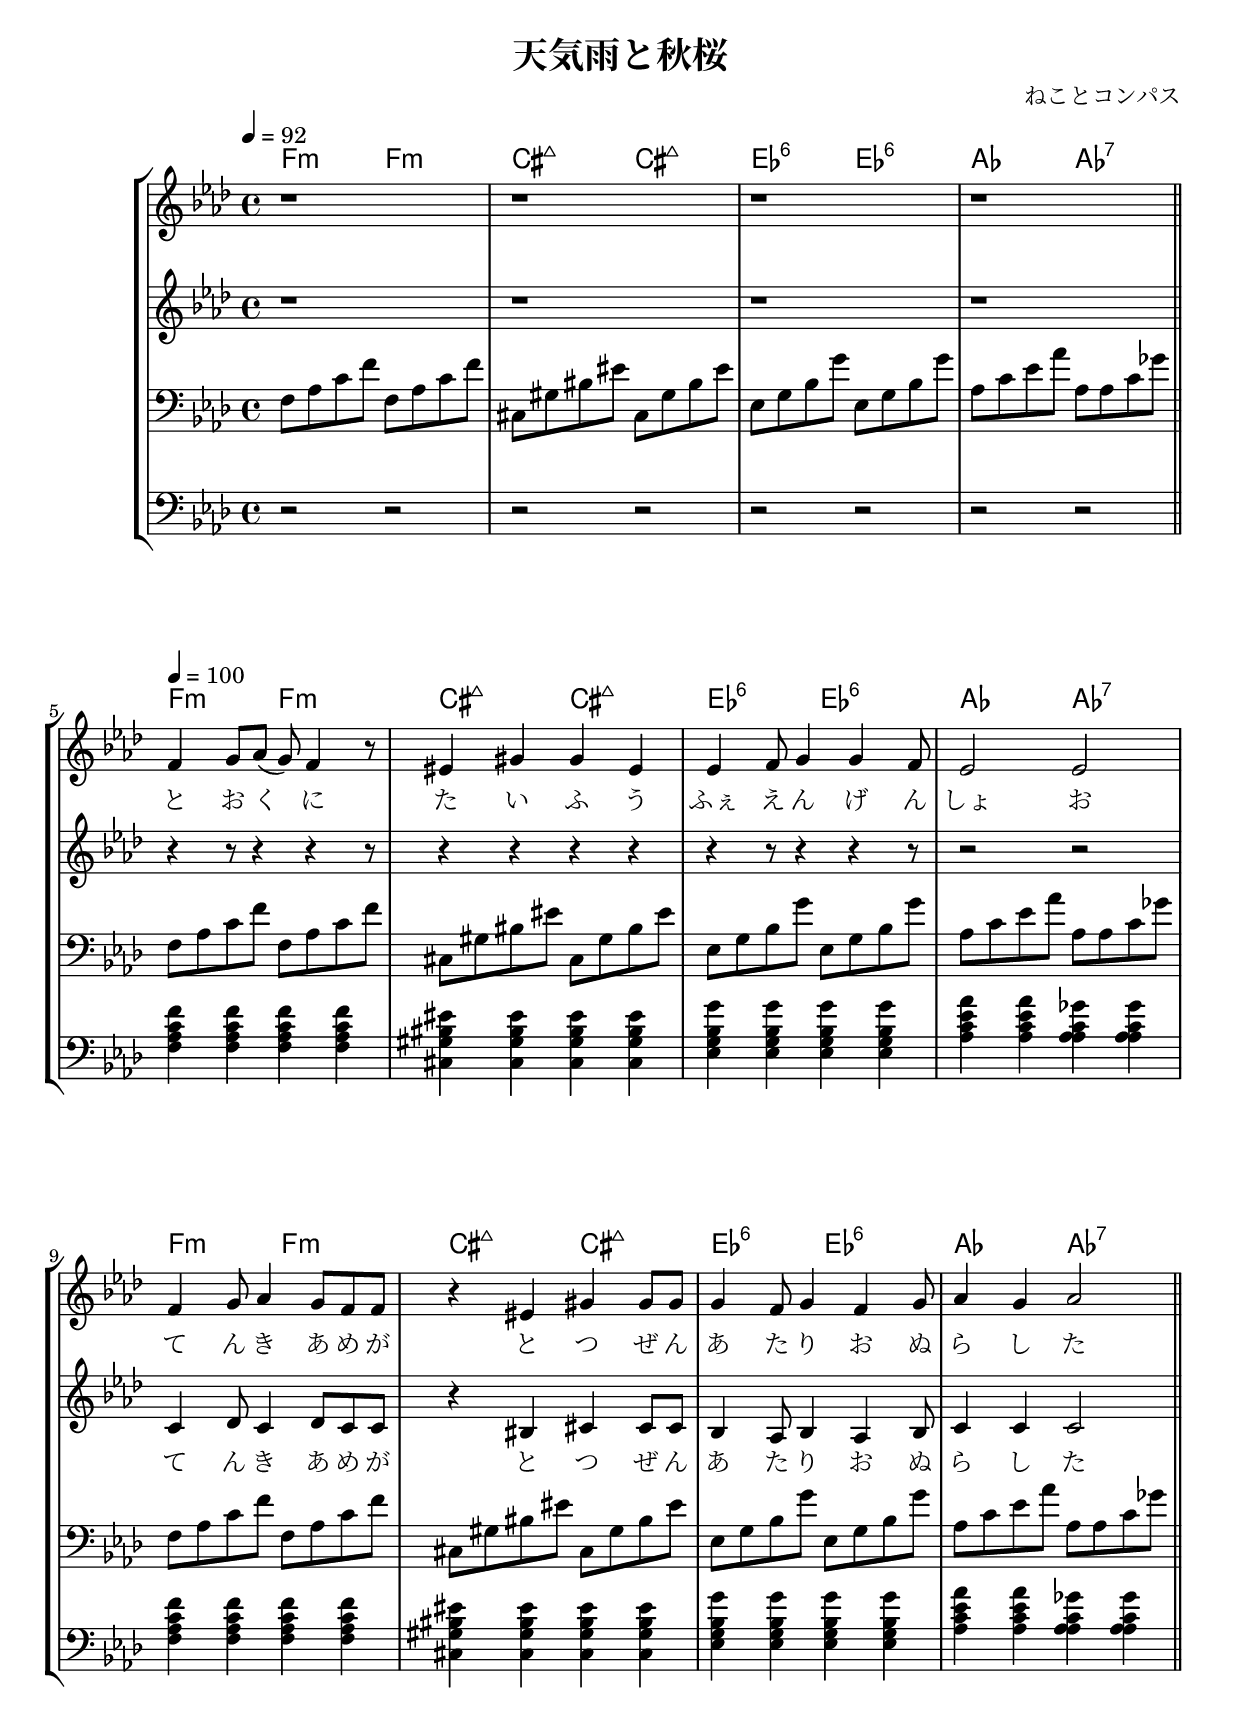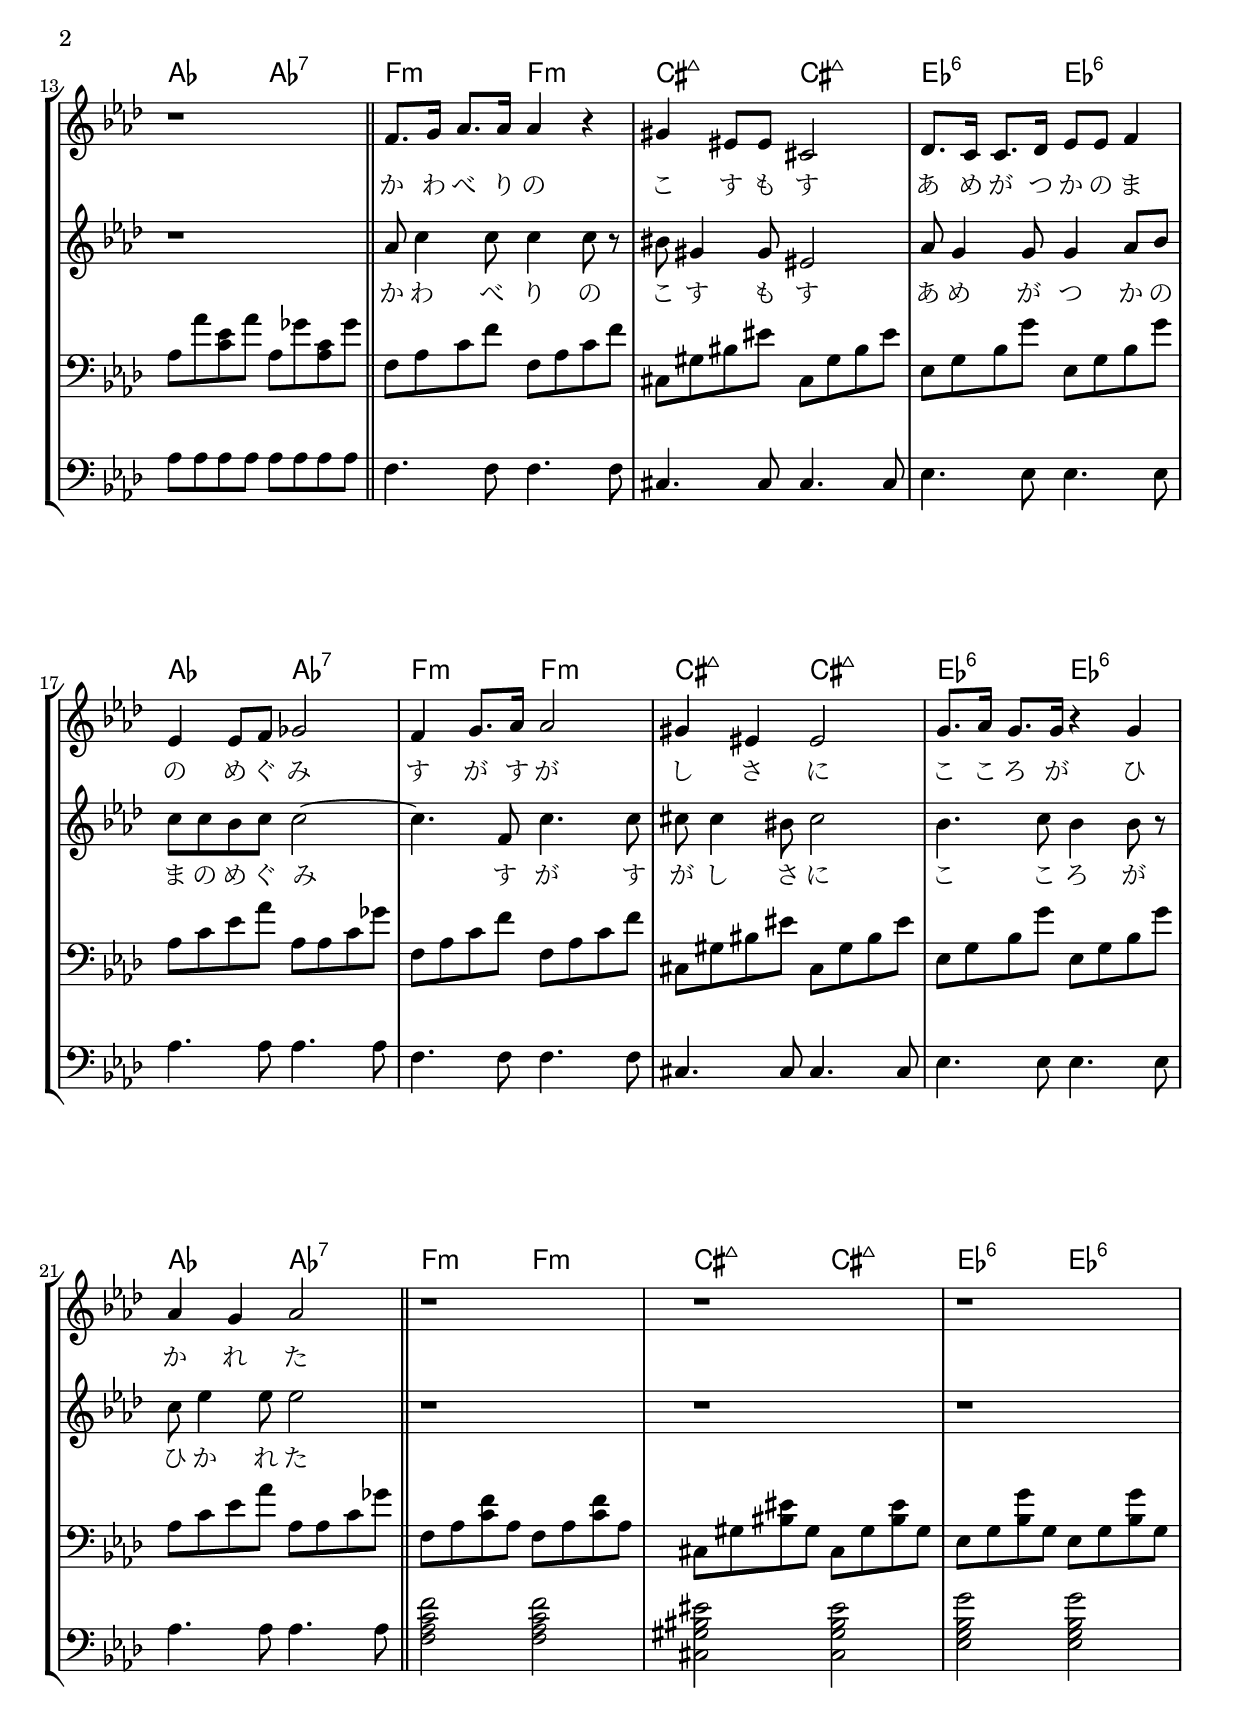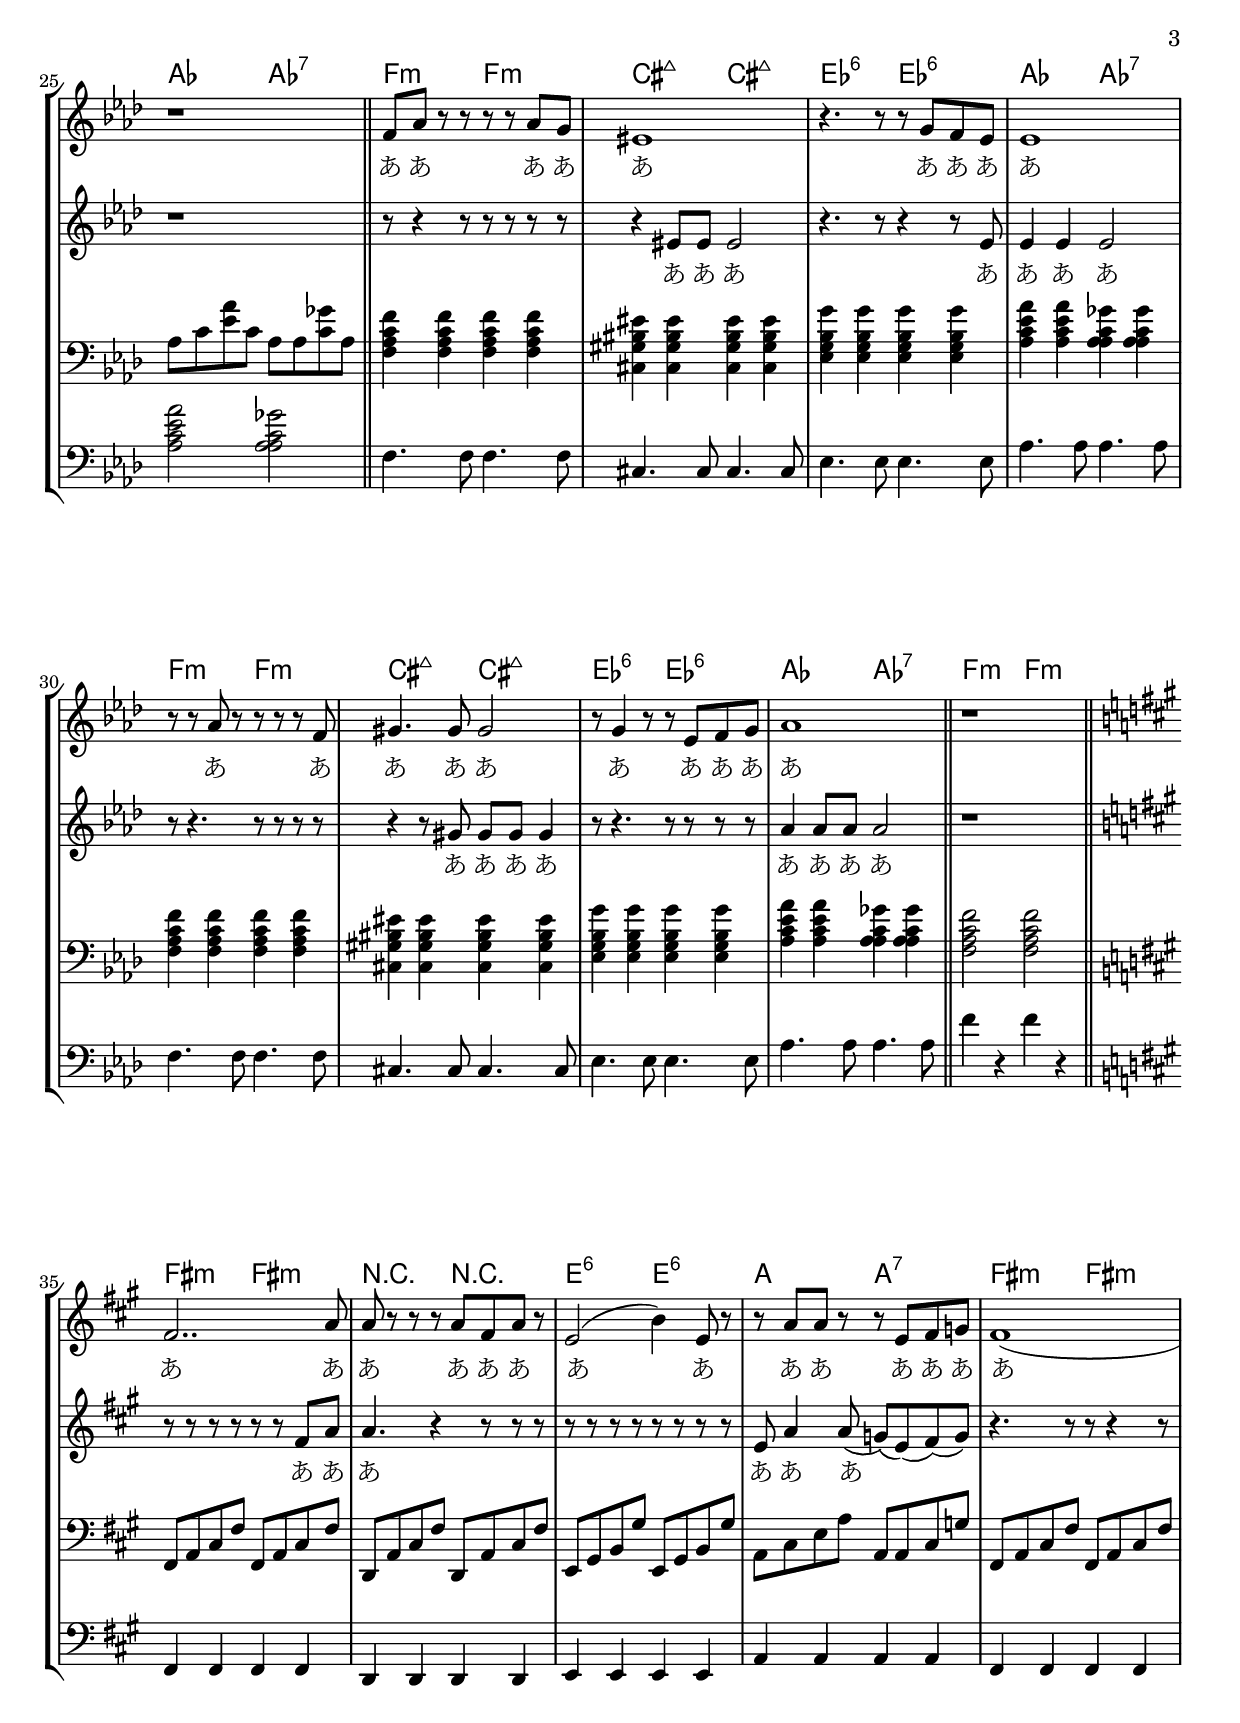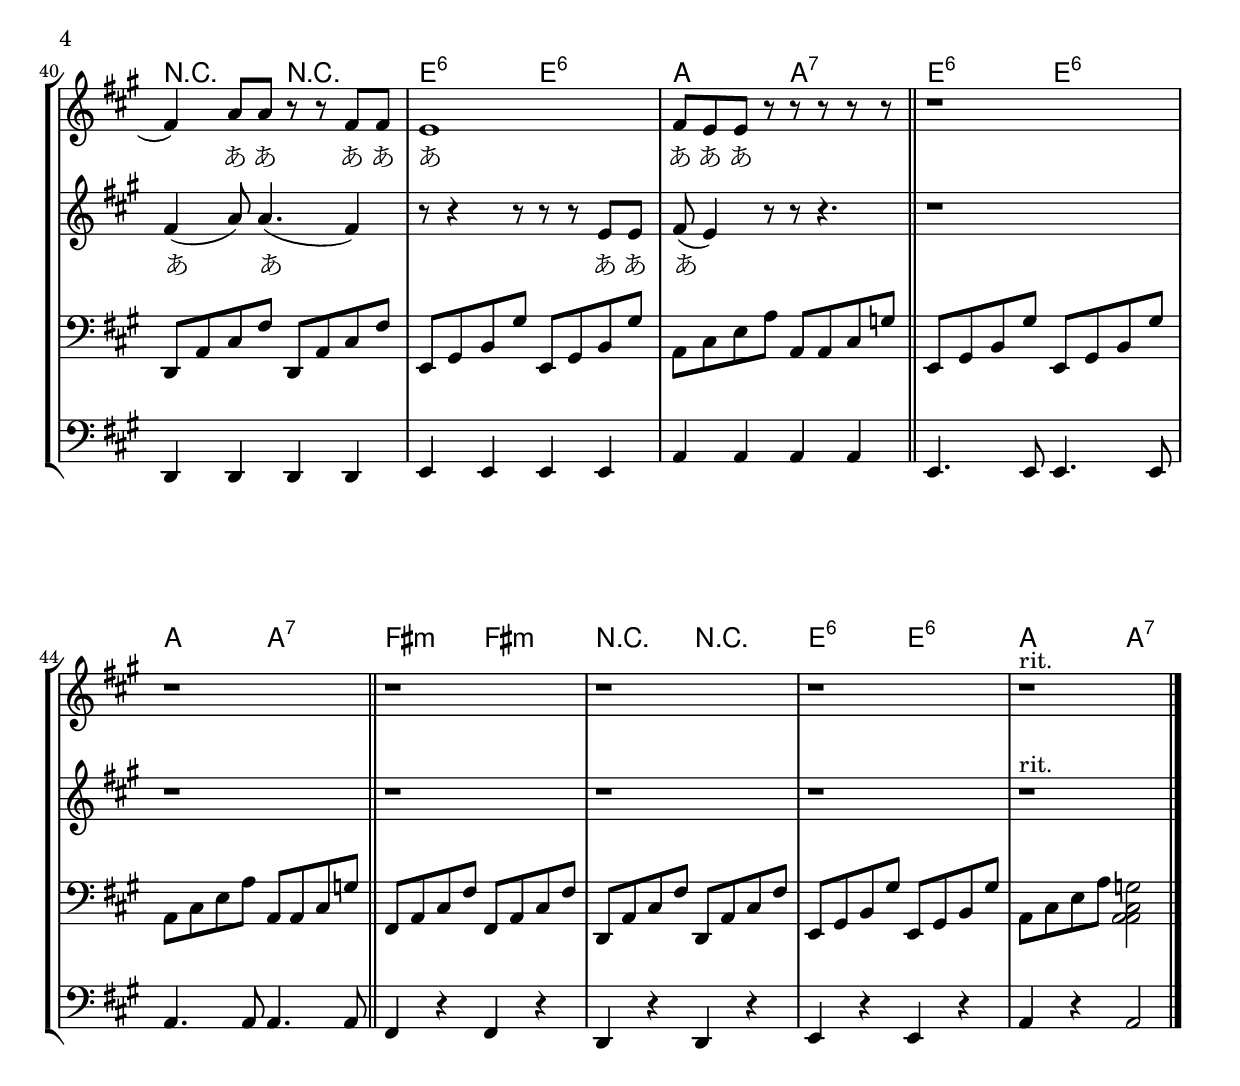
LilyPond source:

\version "2.12.1"

\header {
	title = \markup {天気雨と秋桜}
	composer = \markup \center-column {ねことコンパス}
}

harmony = \chordmode {
	f2:m f:m cis:maj7 cis:maj7 es:6 es:6 as as:7 

	f:m f:m cis:maj7 cis:maj7 es:6 es:6 as as:7 f:m f:m cis:maj7 cis:maj7 es:6 es:6 as as:7 

	as as:7 

	f:m f:m cis:maj7 cis:maj7 es:6 es:6 as as:7 f:m f:m cis:maj7 cis:maj7 es:6 es:6 as as:7 

	f:m f:m cis:maj7 cis:maj7 es:6 es:6 as as:7 

	f:m f:m cis:maj7 cis:maj7 es:6 es:6 as as:7 f:m f:m cis:maj7 cis:maj7 es:6 es:6 as as:7 

	f:m f:m 

	fis:m fis:m r r e:6 e:6 a a:7 fis:m fis:m r r e:6 e:6 a a:7 

	e:6 e:6 a a:7 

	fis:m fis:m r r e:6 e:6 a a:7 
}

melody = {
	\key as \major
	\tempo 4 = 92
	r1 | r1 | r1 | r1   
	\set Staff.midiInstrument = #"mmi0.42"
		\tempo 4 = 100
f'4  g'8  as'8  (g'8)  f'4  r8 
	eis'4  gis'4  gis'4  eis'4 
	es'4  f'8  g'4  g'4  f'8 
	es'2  es'2 
	f'4  g'8  as'4  g'8  f'8  f'8 
	r4  eis'4  gis'4  gis'8  gis'8 
	g'4  f'8  g'4  f'4  g'8 
	as'4  g'4  as'2
	r1   
	\set Staff.midiInstrument = #"mmi0.45"
	f'8.  g'16  as'8.  as'16  as'4  r4 
	gis'4  eis'8  eis'8  cis'2 
	des'8.  c'16  c'8.  des'16  es'8  es'8  f'4 
	es'4  es'8  f'8  ges'2 
	f'4  g'8.  as'16  as'2 
	gis'4  eis'4  eis'2 
	g'8.  as'16  g'8.  g'16  r4  g'4 
	as'4  g'4  as'2
	r1 | r1 | r1 | r1   
	\set Staff.midiInstrument = #"Pad 4 (choir)"
	f'8  as'8  r8  r8  r8  r8  as'8  g'8 
	eis'1 
	r4.  r8  r8  g'8  f'8  es'8 
	es'1 
	r8  r8  as'8  r8  r8  r8  r8  f'8 
	gis'4.  gis'8  gis'2 
	r8  g'4  r8  r8  es'8  f'8  g'8 
	as'1
	r1   
	\set Staff.midiInstrument = #"FX 7 (echoes)"
		\key a \major
fis'2..  a'8 
	a'8  r8  r8  r8  a'8  fis'8  a'8  r8 
	e'2  (b'4)  e'8  r8 
	r8  a'8  a'8  r8  r8  e'8  fis'8  g'8 
	fis'1 
	(fis'4)  a'8  a'8  r8  r8  fis'8  fis'8 
	e'1 
	fis'8  e'8  e'8  r8  r8  r8  r8  r8
	r1 | r1   
	r1 | r1 | r1 | r1^"rit." \bar "|."
}

words = \lyricmode {
	
	と  お  く  に  た  い  ふ  う  ふぇ  え  ん  げ  ん  しょ  お  て  ん  き  あ  め  が  と  つ  ぜ  ん  あ  た  り  お  ぬ  ら  し  た  
	
	か  わ  べ  り  の  こ  す  も  す  あ  め  が  つ  か  の  ま  の  め  ぐ  み  す  が  す  が  し  さ  に  こ  こ  ろ  が  ひ  か  れ  た  
	
	あ  あ  あ  あ  あ  あ  あ  あ  あ  あ  あ  あ  あ  あ  あ  あ  あ  あ  あ  
	
	あ  あ  あ  あ  あ  あ  あ  あ  あ  あ  あ  あ  あ  あ  あ  あ  あ  あ  あ  あ  あ  あ  
	
	
}

secondmelody = {
	\key as \major
	\tempo 4 = 92
	r1 | r1 | r1 | r1   
	\set Staff.midiInstrument = #"mmi0.38"
		\tempo 4 = 100
r4  r8  r4  r4  r8 
	r4  r4  r4  r4 
	r4  r8  r4  r4  r8 
	r2  r2 
	c'4  des'8  c'4  des'8  c'8  c'8 
	r4  bis4  cis'4  cis'8  cis'8 
	bes4  as8  bes4  as4  bes8 
	c'4  c'4  c'2
	r1   
	\set Staff.midiInstrument = #"fss0.35"
	as'8  c''4  c''8  c''4  c''8  r8 
	bis'8  gis'4  gis'8  eis'2 
	as'8  g'4  g'8  g'4  as'8  bes'8 
	c''8  c''8  bes'8  c''8  c''2~ 
	c''4.  f'8  c''4.  c''8 
	cis''8  cis''4  bis'8  cis''2 
	bes'4.  c''8  bes'4  bes'8  r8 
	c''8  es''4  es''8  es''2
	r1 | r1 | r1 | r1   
	\set Staff.midiInstrument = #"English Horn"
	r8  r4  r8  r8  r8  r8  r8 
	r4  eis'8  eis'8  eis'2 
	r4.  r8  r4  r8  es'8 
	es'4  es'4  es'2 
	r8  r4.  r8  r8  r8  r8 
	r4  r8  gis'8  gis'8  gis'8  gis'4 
	r8  r4.  r8  r8  r8  r8 
	as'4  as'8  as'8  as'2
	r1   
	\set Staff.midiInstrument = #"Violin"
		\key a \major
r8  r8  r8  r8  r8  r8  fis'8  a'8 
	a'4.  r4  r8  r8  r8 
	r8  r8  r8  r8  r8  r8  r8  r8 
	e'8  a'4  a'8  (g'8)  (e'8)  (fis'8)  (g'8) 
	r4.  r8  r8  r4  r8 
	fis'4  (a'8)  a'4.  (fis'4) 
	r8  r4  r8  r8  r8  e'8  e'8 
	fis'8  (e'4)  r8  r8  r4.
	r1 | r1   
	r1 | r1 | r1 | r1^"rit." \bar "|."
}

secondwords = \lyricmode {
	
	て  ん  き  あ  め  が  と  つ  ぜ  ん  あ  た  り  お  ぬ  ら  し  た  
	
	か  わ  べ  り  の  こ  す  も  す  あ  め  が  つ  か  の  ま  の  め  ぐ  み  す  が  す  が  し  さ  に  こ  こ  ろ  が  ひ  か  れ  た  
	
	あ  あ  あ  あ  あ  あ  あ  あ  あ  あ  あ  あ  あ  あ  あ  
	
	あ  あ  あ  あ  あ  あ  あ  あ  あ  あ  あ  
	
	
}

tempochange = {
	\tempo 4 = 92
	r1 | r1 | r1 | r1 \bar "||"
	\tempo 4 = 100
	r1 | r1 | r1 | r1 | r1 | r1 | r1 | r1 \bar "||"
	\tempo 4 = 100
	r1 \bar "||"
	\tempo 4 = 100
	r1 | r1 | r1 | r1 | r1 | r1 | r1 | r1 \bar "||"
	\tempo 4 = 100
	r1 | r1 | r1 | r1 \bar "||"
	\tempo 4 = 100
	r1 | r1 | r1 | r1 | r1 | r1 | r1 | r1 \bar "||"
	\tempo 4 = 100
	r1 \bar "||"
	\tempo 4 = 100
	r1 | r1 | r1 | r1 | r1 | r1 | r1 | r1 \bar "||"
	\tempo 4 = 100
	r1 | r1 \bar "||"
	\tempo 4 = 100
	r1 | r1 | r1 | \tempo 4 = 75 r2 \tempo 4 = 66 r2 \bar "|."
}

mainacc = {
	\clef bass
	\set Staff.midiInstrument = #"Electric Piano2"
	\key as \major
	\tempo 4 = 92
	f8 as8 c'8 f'8
	f8 as8 c'8 f'8
	cis8 gis8 bis8 eis'8
	cis8 gis8 bis8 eis'8
	es8 g8 bes8 g'8
	es8 g8 bes8 g'8
	as8 c'8 es'8 as'8
	as8 as8 c'8 ges'8
	\bar "||"

	\set Staff.midiInstrument = #"Electric Piano 1"
	\tempo 4 = 100
	f8 as8 c'8 f'8
	f8 as8 c'8 f'8
	cis8 gis8 bis8 eis'8
	cis8 gis8 bis8 eis'8
	es8 g8 bes8 g'8
	es8 g8 bes8 g'8
	as8 c'8 es'8 as'8
	as8 as8 c'8 ges'8
	f8 as8 c'8 f'8
	f8 as8 c'8 f'8
	cis8 gis8 bis8 eis'8
	cis8 gis8 bis8 eis'8
	es8 g8 bes8 g'8
	es8 g8 bes8 g'8
	as8 c'8 es'8 as'8
	as8 as8 c'8 ges'8
	\bar "||"

	\set Staff.midiInstrument = #"Electric Piano2"
	as8 as' <c' es'> as'
	as8 ges' <as c'> ges'
	\bar "||"

	\set Staff.midiInstrument = #"Electric Piano 1"
	f8 as8 c'8 f'8
	f8 as8 c'8 f'8
	cis8 gis8 bis8 eis'8
	cis8 gis8 bis8 eis'8
	es8 g8 bes8 g'8
	es8 g8 bes8 g'8
	as8 c'8 es'8 as'8
	as8 as8 c'8 ges'8
	f8 as8 c'8 f'8
	f8 as8 c'8 f'8
	cis8 gis8 bis8 eis'8
	cis8 gis8 bis8 eis'8
	es8 g8 bes8 g'8
	es8 g8 bes8 g'8
	as8 c'8 es'8 as'8
	as8 as8 c'8 ges'8
	\bar "||"

	\set Staff.midiInstrument = #"Flute"
	f8 as <c' f'> as
	f8 as <c' f'> as
	cis8 gis <bis eis'> gis
	cis8 gis <bis eis'> gis
	es8 g <bes g'> g
	es8 g <bes g'> g
	as8 c' <es' as'> c'
	as8 as <c' ges'> as
	\bar "||"

	\set Staff.midiInstrument = #"Electric Piano2"
	<f as c' f'>4 <f as c' f'>4
	<f as c' f'>4 <f as c' f'>4
	<cis gis bis eis'>4 <cis gis bis eis'>4
	<cis gis bis eis'>4 <cis gis bis eis'>4
	<es g bes g'>4 <es g bes g'>4
	<es g bes g'>4 <es g bes g'>4
	<as c' es' as'>4 <as c' es' as'>4
	<as as c' ges'>4 <as as c' ges'>4
	<f as c' f'>4 <f as c' f'>4
	<f as c' f'>4 <f as c' f'>4
	<cis gis bis eis'>4 <cis gis bis eis'>4
	<cis gis bis eis'>4 <cis gis bis eis'>4
	<es g bes g'>4 <es g bes g'>4
	<es g bes g'>4 <es g bes g'>4
	<as c' es' as'>4 <as c' es' as'>4
	<as as c' ges'>4 <as as c' ges'>4
	\bar "||"

	\set Staff.midiInstrument = #"Electric Piano2"
	<f as c' f'>2
	<f as c' f'>2
	\bar "||"

	\set Staff.midiInstrument = #"Electric Grand"
	\key a \major
	fis,8 a,8 cis8 fis8
	fis,8 a,8 cis8 fis8
	d,8 a,8 cis8 fis8
	d,8 a,8 cis8 fis8
	e,8 gis,8 b,8 gis8
	e,8 gis,8 b,8 gis8
	a,8 cis8 e8 a8
	a,8 a,8 cis8 g8
	fis,8 a,8 cis8 fis8
	fis,8 a,8 cis8 fis8
	d,8 a,8 cis8 fis8
	d,8 a,8 cis8 fis8
	e,8 gis,8 b,8 gis8
	e,8 gis,8 b,8 gis8
	a,8 cis8 e8 a8
	a,8 a,8 cis8 g8
	\bar "||"

	\set Staff.midiInstrument = #"Electric Piano 1"
	e,8 gis,8 b,8 gis8
	e,8 gis,8 b,8 gis8
	a,8 cis8 e8 a8
	a,8 a,8 cis8 g8
	\bar "||"

	\set Staff.midiInstrument = #"Electric Piano2"
	fis,8 a,8 cis8 fis8
	fis,8 a,8 cis8 fis8
	d,8 a,8 cis8 fis8
	d,8 a,8 cis8 fis8
	e,8 gis,8 b,8 gis8
	e,8 gis,8 b,8 gis8
	a,8 cis8 e8 a8
	<a, a, cis g>2
	\bar "|."
}

subacc = {
	\clef bass
	\set Staff.midiInstrument = #"Acoustic grand"
	\key as \major
	\tempo 4 = 92
	r2
	r2
	r2
	r2
	r2
	r2
	r2
	r2
	\bar "||"

	\set Staff.midiInstrument = #"Acoustic Guitar (steel)"
	\tempo 4 = 100
	<f as c' f'>4 <f as c' f'>4
	<f as c' f'>4 <f as c' f'>4
	<cis gis bis eis'>4 <cis gis bis eis'>4
	<cis gis bis eis'>4 <cis gis bis eis'>4
	<es g bes g'>4 <es g bes g'>4
	<es g bes g'>4 <es g bes g'>4
	<as c' es' as'>4 <as c' es' as'>4
	<as as c' ges'>4 <as as c' ges'>4
	<f as c' f'>4 <f as c' f'>4
	<f as c' f'>4 <f as c' f'>4
	<cis gis bis eis'>4 <cis gis bis eis'>4
	<cis gis bis eis'>4 <cis gis bis eis'>4
	<es g bes g'>4 <es g bes g'>4
	<es g bes g'>4 <es g bes g'>4
	<as c' es' as'>4 <as c' es' as'>4
	<as as c' ges'>4 <as as c' ges'>4
	\bar "||"

	\set Staff.midiInstrument = #"Music box"
	as8 as8 as8 as8
	as8 as8 as8 as8
	\bar "||"

	\set Staff.midiInstrument = #"Acoustic Guitar (steel)"
	f4.f8
	f4.f8
	cis4.cis8
	cis4.cis8
	es4.es8
	es4.es8
	as4.as8
	as4.as8
	f4.f8
	f4.f8
	cis4.cis8
	cis4.cis8
	es4.es8
	es4.es8
	as4.as8
	as4.as8
	\bar "||"

	\set Staff.midiInstrument = #"Bright Acoustic"
	<f as c' f'>2
	<f as c' f'>2
	<cis gis bis eis'>2
	<cis gis bis eis'>2
	<es g bes g'>2
	<es g bes g'>2
	<as c' es' as'>2
	<as as c' ges'>2
	\bar "||"

	\set Staff.midiInstrument = #"Acoustic Guitar (steel)"
	f4.f8
	f4.f8
	cis4.cis8
	cis4.cis8
	es4.es8
	es4.es8
	as4.as8
	as4.as8
	f4.f8
	f4.f8
	cis4.cis8
	cis4.cis8
	es4.es8
	es4.es8
	as4.as8
	as4.as8
	\bar "||"

	\set Staff.midiInstrument = #"Synthstrings 2"
	f'4 r4
	f'4 r4
	\bar "||"

	\set Staff.midiInstrument = #"Rock Organ"
	\key a \major
	fis,4 fis,4
	fis,4 fis,4
	d,4 d,4
	d,4 d,4
	e,4 e,4
	e,4 e,4
	a,4 a,4
	a,4 a,4
	fis,4 fis,4
	fis,4 fis,4
	d,4 d,4
	d,4 d,4
	e,4 e,4
	e,4 e,4
	a,4 a,4
	a,4 a,4
	\bar "||"

	\set Staff.midiInstrument = #"Rock Organ"
	e,4.e,8
	e,4.e,8
	a,4.a,8
	a,4.a,8
	\bar "||"

	\set Staff.midiInstrument = #"FX 2 (soundtrack)"
	fis,4 r4
	fis,4 r4
	d,4 r4
	d,4 r4
	e,4 r4
	e,4 r4
	a,4 r4
	a,2
	\bar "|."
}

percA = {
	\drummode {
	r1  |r1  |r1  |r2 r8 hho4 hho8  \bar "||"
	hh8 hh8 hh8 hh8 hh8 hh8 hh8 hh8  |hh8 hh8 hh8 hh8 hh4 hh8 hh8  |hh8 hh8 hh8 hh8 hh8 hh8 hh8 hh8  |hh8 hh8 hh8 hh2 r8  |hh8 hh8 hh8 hh8 hh8 hh8 hh8 hh8  |hh8 hh8 hh8 hh8 hh4 hh8 hh8  |hh8 hh8 hh8 hh8 hh8 hh8 hh8 hh8  |r8 hh2. r8  \bar "||"
	r1 \bar "||"
	r1  |r1  |r1  |r1  |r1  |r1  |r1  |r2 r8 hho4 hho8  \bar "||"
	r1 |r1 |r1 |r1 \bar "||"
	cymr4 cymr4 cymr4 cymr4  |cymr4 cymr8 cymr16 cymr16 cymr4 cymr4  |cymr4 cymr4 cymr4 cymr4  |cymr4 cymr2.  |cymr4 cymr4 cymr4 cymr4  |cymr4 cymr8 cymr16 cymr16 cymr4 cymr4  |cymr4 cymr4 cymr4 cymr4  |cymr4 cymr2.  \bar "||"
	r1 \bar "||"
	r1  |r1  |r1  |r1  |r1  |r1  |r1  |r2 r8 hho4 hho8  \bar "||"
	hh8 hh8 hh8 hh8 hh8 hh8 hh8 hh8  |r8 hh2. r8  \bar "||"
	r1  |r1  |r1  |r2 r8 hho4 hho8  \bar "|."
	}
}

percB = {
	\drummode {
	r4. hhp2 hhp8  |r4. hhp2 hhp8  |r4. hhp2 hhp8  |hhp4 hhp4 hhp4 hhp4  \bar "||"
	r4 sn8. sn8 sn8. sn8. sn16  |r4 sn8. sn8 sn8. sn4  |r4 sn8. sn8 sn8. sn8. sn16  |r8 sn8 sn4 sn8 sn16 sn8 sn8 sn16  |r4 sn8. sn8 sn8. sn8. sn16  |r4 sn8. sn8 sn8. sn4  |r4 sn8. sn8 sn8. sn8. sn16  |r4 sn2 sn4  \bar "||"
	r1 \bar "||"
	r4. hhp2 hhp8  |r4. hhp2 hhp8  |r4. hhp2 hhp8  |r4. hhp2 hhp8  |r4. hhp2 hhp8  |r4. hhp2 hhp8  |r4. hhp2 hhp8  |hhp4 hhp4 hhp4 hhp4  \bar "||"
	r1 |r1 |r1 |r1 \bar "||"
	r2 sn2  |r2 sn2  |r2 sn2  |r8 sn8 sn2.  |r2 sn2  |r2 sn2  |r2 sn2  |r8 sn8 sn2.  \bar "||"
	r1 \bar "||"
	r4. hhp2 hhp8  |r4. hhp2 hhp8  |r4. hhp2 hhp8  |r4. hhp2 hhp8  |r4. hhp2 hhp8  |r4. hhp2 hhp8  |r4. hhp2 hhp8  |hhp4 hhp4 hhp4 hhp4  \bar "||"
	r4 sn8. sn8 sn8. sn8. sn16  |r4 sn2 sn4  \bar "||"
	r4. hhp2 hhp8  |r4. hhp2 hhp8  |r4. hhp2 hhp8  |hhp4 hhp4 hhp4 hhp4  \bar "|."
	}
}

percC = {
	\drummode {
	hh4 hh4 hh4 hh4  |hh4 hh4 hh4 hh4  |hh4 hh4 hh4 hh4  |r4. hh2 r8  \bar "||"
	bd8 bd4 bd2 bd8  |bd8 bd2 bd4.  |bd8 bd4 bd2 bd8  |bd4 r16 bd8. bd2  |bd8 bd4 bd2 bd8  |bd8 bd2 bd4.  |bd8 bd4 bd2 bd8  |bd8 bd4. bd4. bd8  \bar "||"
	r1 \bar "||"
	hh4 hh4 hh4 hh4  |hh4 hh4 hh4 hh4  |hh4 hh4 hh4 hh4  |hh4 hh4 hh4 hh4  |hh4 hh4 hh4 hh4  |hh4 hh4 hh4 hh4  |hh4 hh4 hh4 hh4  |r4. hh2 r8  \bar "||"
	r1 |r1 |r1 |r1 \bar "||"
	bd2. r8 bd8  |bd2. r8 bd8  |bd2. r8 bd8  |bd4. bd8 bd4. bd8  |bd2. r8 bd8  |bd2. r8 bd8  |bd2. r8 bd8  |bd2 r8 bd4.  \bar "||"
	r1 \bar "||"
	hh4 hh4 hh4 hh4  |hh4 hh4 hh4 hh4  |hh4 hh4 hh4 hh4  |hh4 hh4 hh4 hh4  |hh4 hh4 hh4 hh4  |hh4 hh4 hh4 hh4  |hh4 hh4 hh4 hh4  |r4. hh2 r8  \bar "||"
	bd8 bd4 bd2 bd8  |bd8 bd4. bd4. bd8  \bar "||"
	hh4 hh4 hh4 hh4  |hh4 hh4 hh4 hh4  |hh4 hh4 hh4 hh4  |r4. hh2 r8  \bar "|."
	}
}

percD = {
	\drummode {
	bd2. r8 bd8  |bd8. bd8. bd2 bd8  |bd2. r8 bd8  |bd8. bd4. r16 bd4 bd8  \bar "||"
	r1  |r2 r8 hho4.  |r1  |r4. r16 hho2 r16  |r1  |r2 r8 hho4.  |r1  |r4. r16 hho2 r16  \bar "||"
	r1 \bar "||"
	bd2. r8 bd8  |bd8. bd8. bd2 bd8  |bd2. r8 bd8  |bd8. bd8. bd2 bd8  |bd2. r8 bd8  |bd8. bd8. bd2 bd8  |bd2. r8 bd8  |bd8. bd4. r16 bd4 bd8  \bar "||"
	r1 |r1 |r1 |r1 \bar "||"
	r1 |r1 |r1 |r2 r8 tommh8 tommh4  |r1 |r1 |r1 |r8. tommh8. tommh2 r8  \bar "||"
	r1 \bar "||"
	bd2. r8 bd8  |bd8. bd8. bd2 bd8  |bd2. r8 bd8  |bd8. bd8. bd2 bd8  |bd2. r8 bd8  |bd8. bd8. bd2 bd8  |bd2. r8 bd8  |bd8. bd4. r16 bd4 bd8  \bar "||"
	r1  |r2 r8 hho4.  \bar "||"
	bd2. r8 bd8  |bd8. bd8. bd2 bd8  |bd2. r8 bd8  |bd8. bd4. r16 bd4 bd8  \bar "|."
	}
}

percE = {
	\drummode {
	r1 | r1 | r1 | r1 \bar "||"
	r1 |r1 |r1 |r1 |r1 |r1 |r1 |cymc1  \bar "||"
	r1 \bar "||"
	r1 | r1 | r1 | r1 | r1 | r1 | r1 | r1 \bar "||"
	r1 |r1 |r1 |r1 \bar "||"
	r1 |r1 |r1 |r2. r8 toml8  |r1 |r1 |r1 |r2. toml8 toml8  \bar "||"
	r1 \bar "||"
	r1 | r1 | r1 | r1 | r1 | r1 | r1 | r1 \bar "||"
	r1 |cymc1  \bar "||"
	r1 | r1 | r1 | r1 \bar "|."
	}
}

percF = {
	\drummode {
	r1 | r1 | r1 | r1 \bar "||"
	r1 |r1 |r1 |r1 |r1 |r1 |r1 |r4 r16 tommh16 tommh4. tommh4  \bar "||"
	r1 \bar "||"
	r1 | r1 | r1 | r1 | r1 | r1 | r1 | r1 \bar "||"
	r1 | r1 | r1 | r1 \bar "||"
	r1 |r1 |r1 |r1 |r1 |r1 |r1 |hho1  \bar "||"
	r1 \bar "||"
	r1 | r1 | r1 | r1 | r1 | r1 | r1 | r1 \bar "||"
	r1 |r4 r16 tommh16 tommh4. tommh4  \bar "||"
	r1 | r1 | r1 | r1 \bar "|."
	}
}

percG = {
	\drummode {
	r1 | r1 | r1 | r1 \bar "||"
	r1 |r1 |r1 |r1 |r1 |r1 |r1 |r4. r16 tomml4. tomml8.  \bar "||"
	r1 \bar "||"
	r1 | r1 | r1 | r1 | r1 | r1 | r1 | r1 \bar "||"
	r1 | r1 | r1 | r1 \bar "||"
	r1 | r1 | r1 | r1 | r1 | r1 | r1 | r1 \bar "||"
	r1 \bar "||"
	r1 | r1 | r1 | r1 | r1 | r1 | r1 | r1 \bar "||"
	r1 |r4. r16 tomml4. tomml8.  \bar "||"
	r1 | r1 | r1 | r1 \bar "|."
	}
}

percH = {
	\drummode {
	r1 | r1 | r1 | r1 \bar "||"
	r1 |r1 |r1 |r1 |r1 |r1 |r1 |r2 r16 toml8 toml4 r16  \bar "||"
	r1 \bar "||"
	r1 | r1 | r1 | r1 | r1 | r1 | r1 | r1 \bar "||"
	r1 | r1 | r1 | r1 \bar "||"
	r1 | r1 | r1 | r1 | r1 | r1 | r1 | r1 \bar "||"
	r1 \bar "||"
	r1 | r1 | r1 | r1 | r1 | r1 | r1 | r1 \bar "||"
	r1 |r2 r16 toml8 toml4 r16  \bar "||"
	r1 | r1 | r1 | r1 \bar "|."
	}
}

percI = {
	\drummode {
	r1 | r1 | r1 | r1 \bar "||"
	r1 |r1 |r1 |r1 |r1 |r1 |r1 |r2 r8 tomfh4 tomfh8  \bar "||"
	r1 \bar "||"
	r1 | r1 | r1 | r1 | r1 | r1 | r1 | r1 \bar "||"
	r1 | r1 | r1 | r1 \bar "||"
	r1 | r1 | r1 | r1 | r1 | r1 | r1 | r1 \bar "||"
	r1 \bar "||"
	r1 | r1 | r1 | r1 | r1 | r1 | r1 | r1 \bar "||"
	r1 |r2 r8 tomfh4 tomfh8  \bar "||"
	r1 | r1 | r1 | r1 \bar "|."
	}
}

\score {
	<<
		\new StaffGroup <<
			\new ChordNames {\harmony}
			\new Voice = "melody" {\melody}
			\new Lyrics \lyricsto "melody" \words
			\new Voice = "secondmelody" {\secondmelody}
			\new Lyrics \lyricsto "secondmelody" \secondwords
			\new Staff = "mainacc" {\mainacc}
			\new Staff = "subacc" {\subacc}
		>>
	>>
	\layout { }
}
